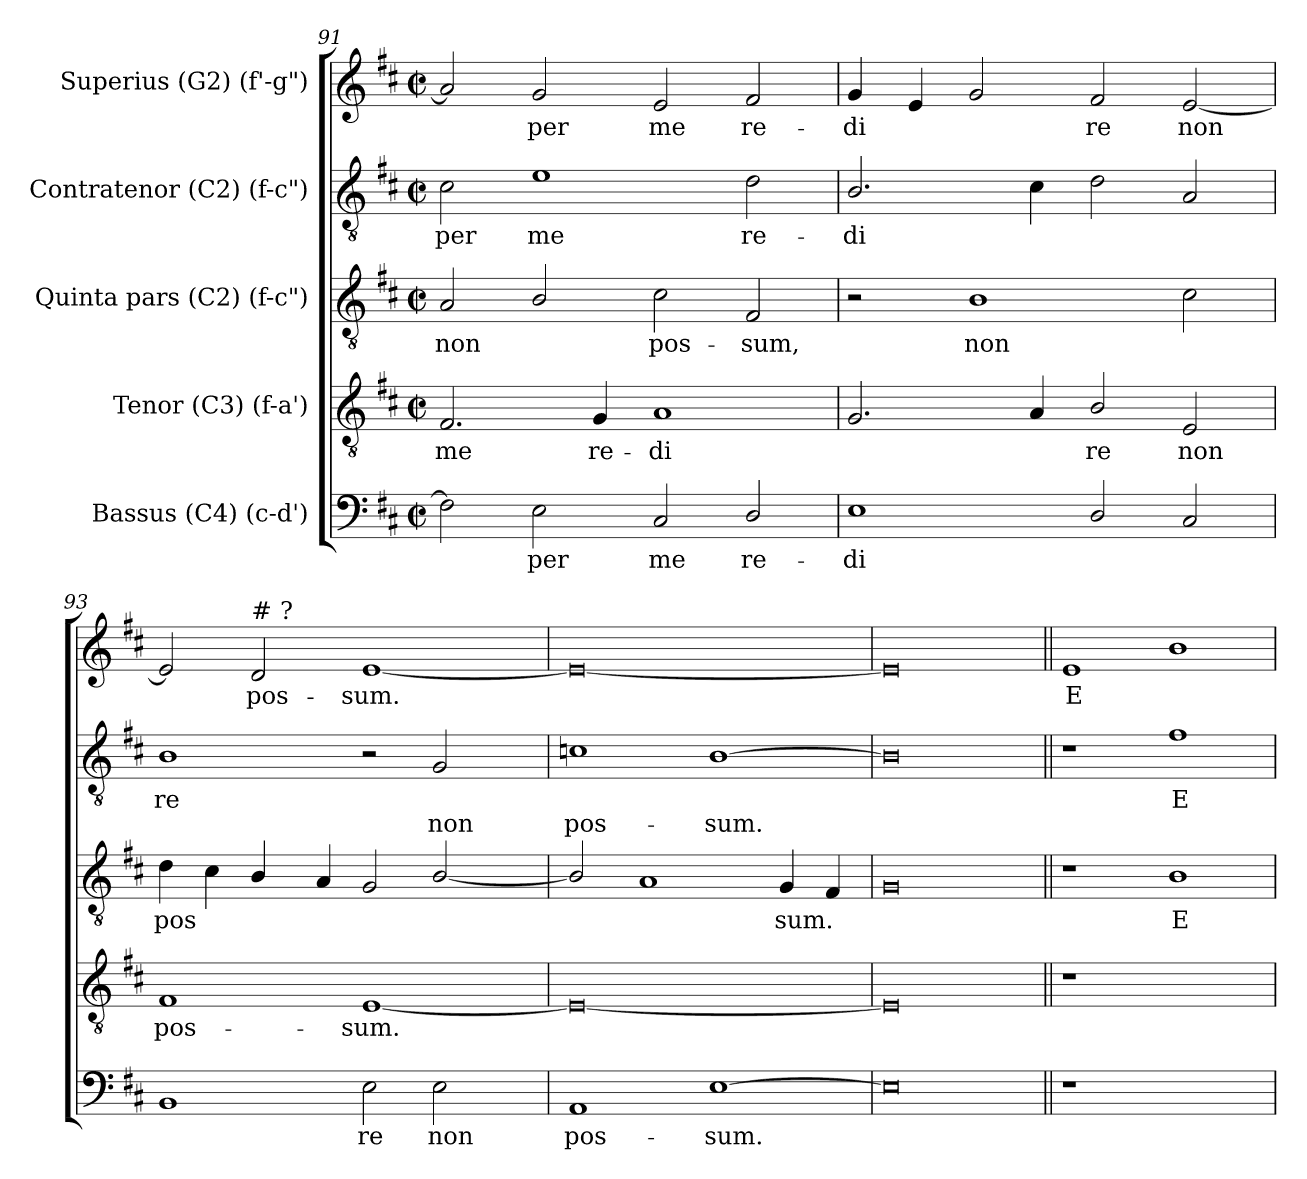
**kern	**text	**kern	**text	**kern	**text	**kern	**text	**text	**kern	**text
*part5	*part5	*part4	*part4	*part3	*part3	*part2	*part2	*part2	*part1	*part1
*staff5	*staff5	*staff4	*staff4	*staff3	*staff3	*staff2	*staff2	*staff2	*staff1	*staff1
*I"Bassus (C4)  (c-d')	*	*I"Tenor (C3)  (f-a')	*	*I"Quinta pars (C2)  (f-c")	*	*I"Contratenor (C2)  (f-c")	*	*	*I"Superius (G2)  (f'-g")	*
*clefF4	*	*clefGv2	*	*clefGv2	*	*clefGv2	*	*	*clefG2	*
*k[f#c#]	*	*k[f#c#]	*	*k[f#c#]	*	*k[f#c#]	*	*	*k[f#c#]	*
*D:	*	*D:	*	*D:	*	*D:	*	*	*D:	*
*M2/2	*	*M2/2	*	*M2/2	*	*M2/2	*	*	*M2/2	*
*met(c|)	*	*met(c|)	*	*met(c|)	*	*met(c|)	*	*	*met(c|)	*
=91	=91	=91	=91	=91	=91	=91	=91	=91	=91	=91
!	!LO:LY:b:rj	!	!LO:LY:b:cj	!	!LO:LY:b:rj	!	!LO:LY:b:rj	!	!	!LO:LY:b:cj
2F#\]	.	2.F#/	me	2A/	non	2c#\	per	.	2a/]	.
!	!LO:LY:b:rj	!	!	!	!LO:LY:b:rj	!	!LO:LY:b:rj	!	!	!LO:LY:b:cj
2E\	per	.	.	2B/	.	1e	me	.	2g/	per
!	!	!	!LO:LY:b:cj	!	!	!	!	!	!	!
.	.	4G/	re-	.	.	.	.	.	.	.
!	!LO:LY:b:rj	!	!LO:LY:b:cj	!	!LO:LY:b:rj	!	!	!	!	!LO:LY:b:cj
2C#/	me	1A	-di-	2c#\	pos-	.	.	.	2e/	me
!	!LO:LY:b:rj	!	!	!	!LO:LY:b:rj	!	!LO:LY:b:rj	!	!	!LO:LY:b:cj
2D/	re-	.	.	2F#/	-sum,	2d\	re-	.	2f#/	re-
=92	=92	=92	=92	=92	=92	=92	=92	=92	=92	=92
!	!LO:LY:b:rj	!	!LO:LY:b:cj	!	!	!	!LO:LY:b:rj	!	!	!LO:LY:b:cj
1E	-di-	2.G/	--	2r	.	2.B/	-di-	.	4g/	-di-
!	!	!	!	!	!	!	!	!	!	!LO:LY:b:cj
.	.	.	.	.	.	.	.	.	4e/	--
!	!	!	!	!	!LO:LY:b:rj	!	!	!	!	!LO:LY:b:cj
.	.	.	.	1B	non	.	.	.	2g/	--
!	!	!	!LO:LY:b:cj	!	!	!	!LO:LY:b:rj	!	!	!
.	.	4A/	--	.	.	4c#\	--	.	.	.
!	!LO:LY:b:rj	!	!LO:LY:b:cj	!	!	!	!LO:LY:b:rj	!	!	!LO:LY:b:cj
2D/	--	2B/	-re	.	.	2d\	--	.	2f#/	-re
!	!LO:LY:b:rj	!	!LO:LY:b:cj	!	!LO:LY:b:rj	!	!LO:LY:b:rj	!	!	!LO:LY:b:cj
2C#/	--	2E/	non	2c#\	.	2A/	--	.	[<2e/	non
!!LO:PB:g=z
=93	=93	=93	=93	=93	=93	=93	=93	=93	=93	=93
!	!LO:LY:b:rj	!	!LO:LY:b:cj	!	!LO:LY:b:rj	!	!LO:LY:b:rj	!LO:LY:b:rj	!	!LO:LY:b:cj
*	*	*	*	*	*	*	*	*	*^	*
1BB	--	1F#	pos-	4d\	pos-	1B	-re	.	2e/]	2ryy	.
!	!	!	!	!	!LO:LY:b:rj	!	!	!	!	!	!
.	.	.	.	4c#\	--	.	.	.	.	.	.
!	!	!	!	!	!	!	!	!	!LO:TX:a:t=#	!	!
!	!	!	!	!	!LO:LY:b:rj	!	!	!	!	!	!LO:LY:b:cj
.	.	.	.	4B/	--	.	.	.	2d/	16ryy	pos-
.	.	.	.	.	.	.	.	.	.	64ryy	.
!	!	!	!	!	!	!	!	!	!	!LO:TX:a:t=?	!
.	.	.	.	.	.	.	.	.	.	1ryy	.
!	!	!	!	!	!LO:LY:b:rj	!	!	!	!	!	!
.	.	.	.	4A/	--	.	.	.	.	.	.
!	!LO:LY:b:rj	!	!LO:LY:b:cj	!	!LO:LY:b:rj	!	!	!	!	!	!LO:LY:b:cj
2E\	-re	[<1E	-sum.	2G/	--	2r	.	.	[<1e	.	-sum.
!	!LO:LY:b:rj	!	!	!	!LO:LY:b:rj	!	!LO:LY:b:rj	!LO:LY:b:rj	!	!	!
2E\	non	.	.	[<2B/	--	2G/	.	non	.	.	.
.	.	.	.	.	.	.	.	.	.	4ryy	.
.	.	.	.	.	.	.	.	.	.	8ryy	.
.	.	.	.	.	.	.	.	.	.	32.ryy	.
=94	=94	=94	=94	=94	=94	=94	=94	=94	=94	=94	=94
!	!LO:LY:b:rj	!	!LO:LY:b:cj	!	!LO:LY:b:rj	!	!LO:LY:b:rj	!LO:LY:b:rj	!	!	!LO:LY:b:cj
*	*	*	*	*	*	*	*	*	*v	*v	*
1AA	pos-	0E_<	.	2B/]	--	1c	.	pos-	0e_<	.
!	!	!	!	!	!LO:LY:b:rj	!	!	!	!	!
.	.	.	.	1A	--	.	.	.	.	.
!	!LO:LY:b:rj	!	!	!	!	!	!LO:LY:b:rj	!LO:LY:b:rj	!	!
[>1E	-sum.	.	.	.	.	[<1B	-	sum.	.	.
!	!	!	!	!	!LO:LY:b:rj	!	!	!	!	!
.	.	.	.	4G/	-sum.	.	.	.	.	.
!	!	!	!	!	!LO:LY:b:rj	!	!	!	!	!
.	.	.	.	4F#/	.	.	.	.	.	.
=95	=95	=95	=95	=95	=95	=95	=95	=95	=95	=95
!	!LO:LY:b:rj	!	!LO:LY:b:cj	!	!LO:LY:b:rj	!	!LO:LY:b:rj	!	!	!LO:LY:b:cj
0E]	.	0E]	.	0G	.	0B]	.	.	0e]	.
=96||	=96||	=96||	=96||	=96||	=96||	=96||	=96||	=96||	=96||	=96||
!	!	!	!	!	!	!	!	!	!	!LO:LY:b:cj
1r	.	1r	.	1r	.	1r	.	.	1e	E-
!	!	!	!	!	!LO:LY:b:rj	!	!LO:LY:b:rj	!	!	!LO:LY:b:cj
1ryy	.	1ryy	.	1B	E-	1f#	E-	.	1b	--
=	=	=	=	=	=	=	=	=	=	=
*-	*-	*-	*-	*-	*-	*-	*-	*-	*-	*-
